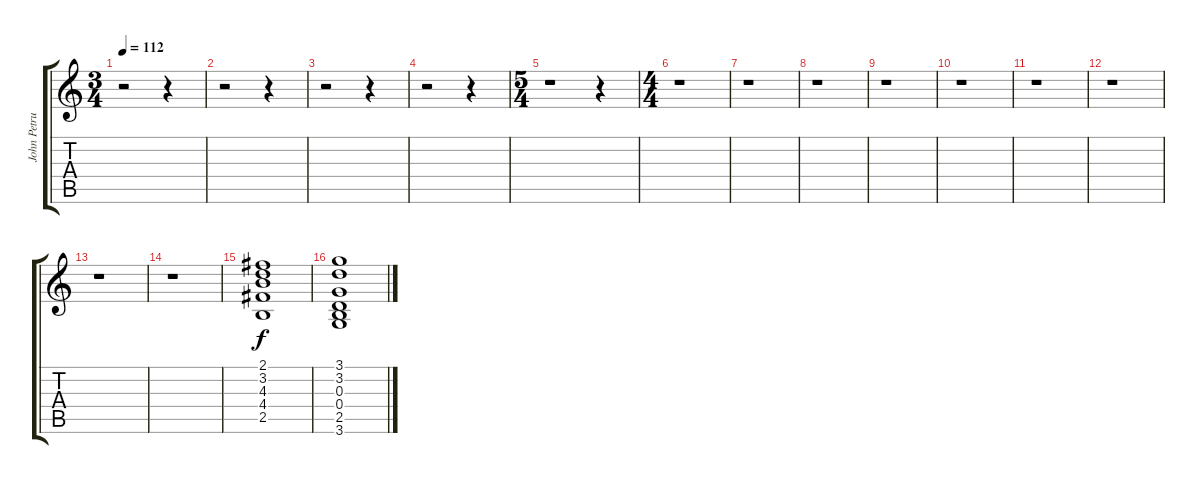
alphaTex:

\track ("John Petrucci2" "John Petru") {instrument distortionguitar}
\staff {score tabs}
\tuning (E4 B3 G3 D3 A2 E2) {hide}
\ts (3 4)
\tempo 112
\clef g2
\ks c
r.2{dy f} r.4 |
r.2 r.4 |
r.2 r.4 |
r.2 r.4 |
\ts (5 4)
r.1 r.4 |
\ts (4 4)
r.1 |
r.1 |
r.1 |
r.1 |
r.1 |
r.1 |
r.1 |
r.1 |
r.1 |
(2.1 3.2 4.3 4.4 2.5).1 |
(3.1 3.2 0.3 0.4 2.5 3.6).1
